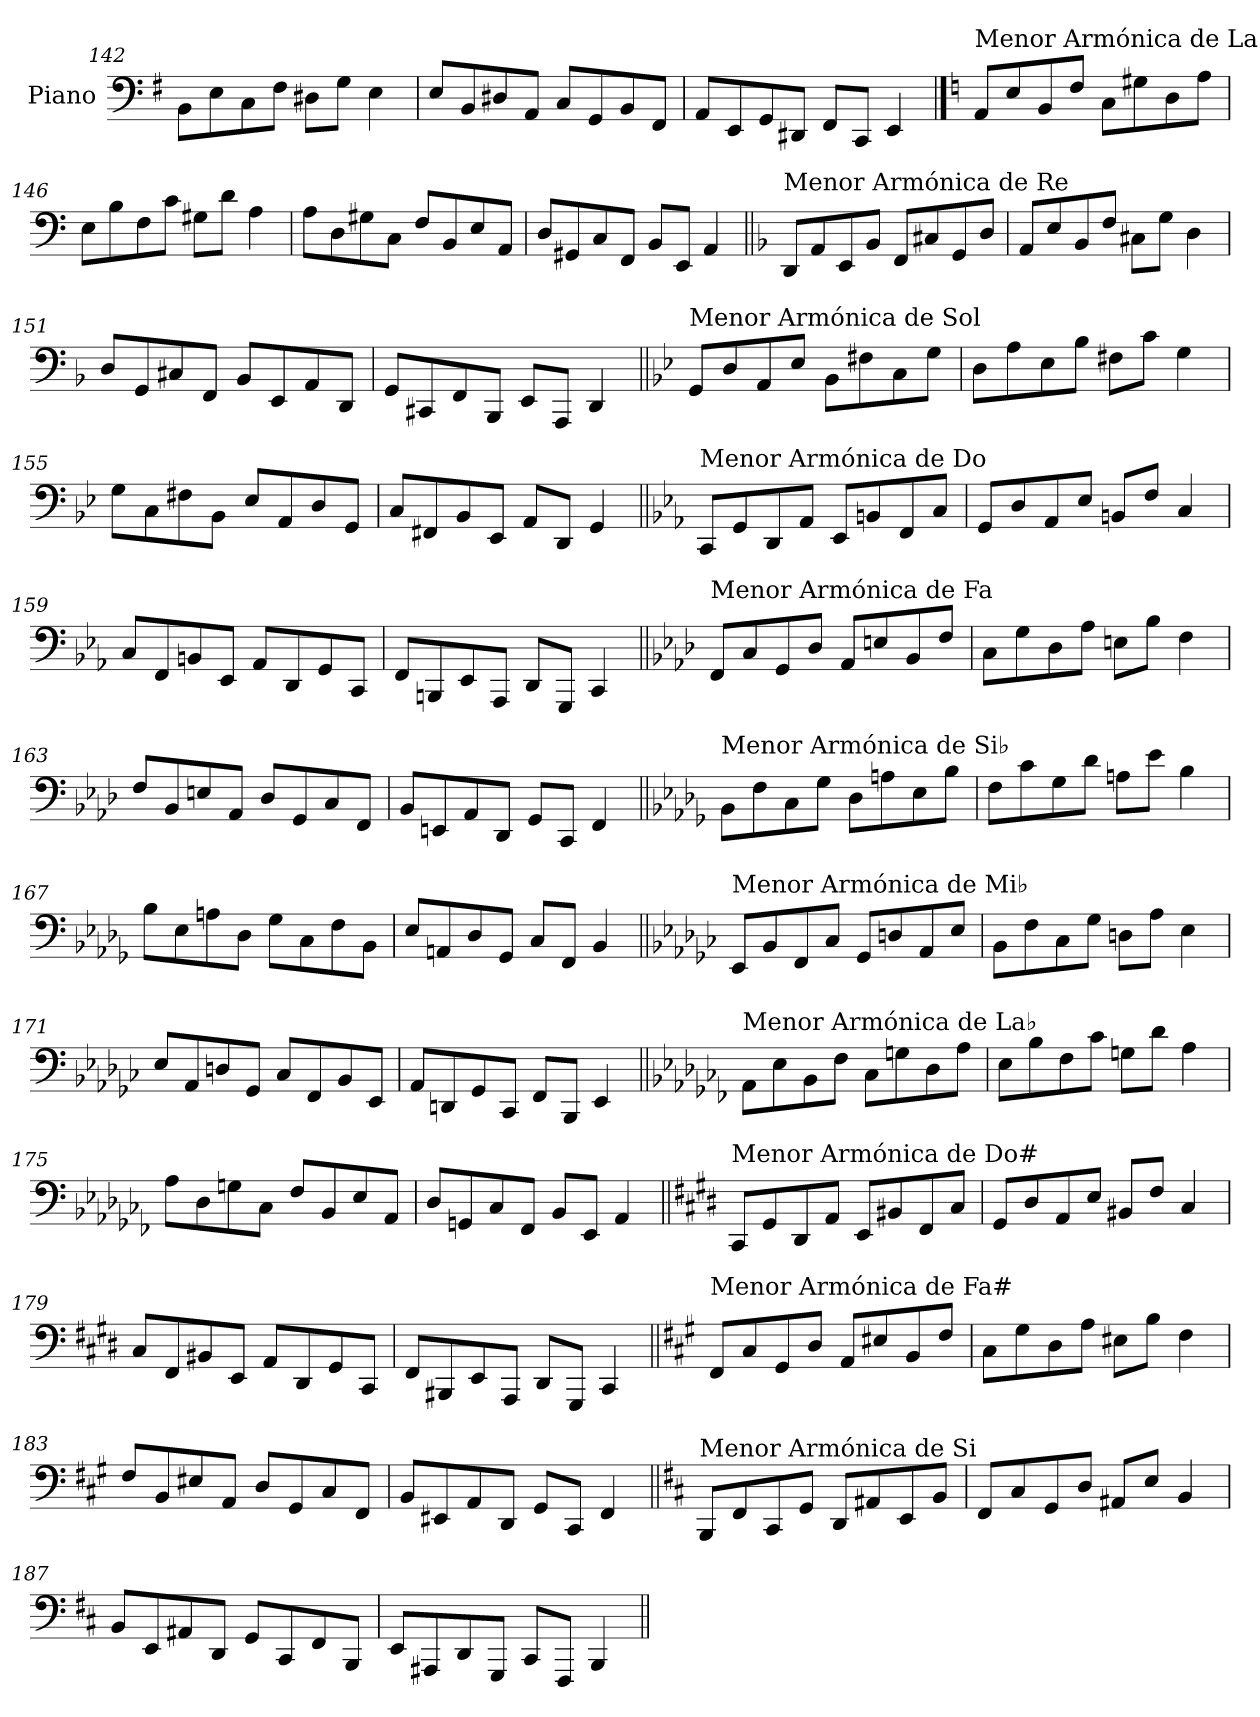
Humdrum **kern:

**kern
*part1
*staff1
*I"Piano
*I'Pno.
*clefF4
*k[f#]
=142
8BB\L
8E\
8C\
8F#\J
8D#X\L
8G\J
4E\
=143
8E/L
8BB/
8D#X/
8AA/J
8C/L
8GG/
8BB/
8FF#/J
=144
8AA/L
8EE/
8GG/
8DD#X/J
8FF#/L
8CC/J
4EE/
!!LO:PB:g=z
==145
*k[]
!LO:TX:a:t=Menor Armónica de La
8AA/L
8E/
8BB/
8F/J
8C\L
8G#X\
8D\
8A\J
=146
8E\L
8B\
8F\
8c\J
8G#X\L
8d\J
4A\
=147
8A\L
8D\
8G#X\
8C\J
8F/L
8BB/
8E/
8AA/J
=148
8D/L
8GG#X/
8C/
8FF/J
8BB/L
8EE/J
4AA/
!!LO:LB:g=z
=149||
*k[b-]
!LO:TX:a:t=Menor Armónica de Re
8DD/L
8AA/
8EE/
8BB-/J
8FF/L
8C#X/
8GG/
8D/J
=150
8AA/L
8E/
8BB-/
8F/J
8C#X\L
8G\J
4D\
=151
8D/L
8GG/
8C#X/
8FF/J
8BB-/L
8EE/
8AA/
8DD/J
=152
8GG/L
8CC#X/
8FF/
8BBB-/J
8EE/L
8AAA/J
4DD/
!!LO:LB:g=z
=153||
*k[b-e-]
!LO:TX:a:t=Menor Armónica de Sol
8GG/L
8D/
8AA/
8E-/J
8BB-\L
8F#X\
8C\
8G\J
=154
8D\L
8A\
8E-\
8B-\J
8F#X\L
8c\J
4G\
=155
8G\L
8C\
8F#X\
8BB-\J
8E-/L
8AA/
8D/
8GG/J
=156
8C/L
8FF#X/
8BB-/
8EE-/J
8AA/L
8DD/J
4GG/
!!LO:LB:g=z
=157||
*k[b-e-a-]
!LO:TX:a:t=Menor Armónica de Do
8CC/L
8GG/
8DD/
8AA-/J
8EE-/L
8BBn/
8FF/
8C/J
=158
8GG/L
8D/
8AA-/
8E-/J
8BBn/L
8F/J
4C/
=159
8C/L
8FF/
8BBn/
8EE-/J
8AA-/L
8DD/
8GG/
8CC/J
=160
8FF/L
8BBBn/
8EE-/
8AAA-/J
8DD/L
8GGG/J
4CC/
!!LO:LB:g=z
=161||
*k[b-e-a-d-]
!LO:TX:a:t=Menor Armónica de Fa
8FF/L
8C/
8GG/
8D-/J
8AA-/L
8En/
8BB-/
8F/J
=162
8C\L
8G\
8D-\
8A-\J
8En\L
8B-\J
4F\
=163
8F/L
8BB-/
8En/
8AA-/J
8D-/L
8GG/
8C/
8FF/J
=164
8BB-/L
8EEn/
8AA-/
8DD-/J
8GG/L
8CC/J
4FF/
!!LO:LB:g=z
=165||
*k[b-e-a-d-g-]
!LO:TX:a:t=Menor Armónica de Si♭
8BB-\L
8F\
8C\
8G-\J
8D-\L
8An\
8E-\
8B-\J
=166
8F\L
8c\
8G-\
8d-\J
8An\L
8e-\J
4B-\
=167
8B-\L
8E-\
8An\
8D-\J
8G-\L
8C\
8F\
8BB-\J
=168
8E-/L
8AAn/
8D-/
8GG-/J
8C/L
8FF/J
4BB-/
!!LO:LB:g=z
=169||
*k[b-e-a-d-g-c-]
!LO:TX:a:t=Menor Armónica de Mi♭
8EE-/L
8BB-/
8FF/
8C-/J
8GG-/L
8Dn/
8AA-/
8E-/J
=170
8BB-\L
8F\
8C-\
8G-\J
8Dn\L
8A-\J
4E-\
=171
8E-/L
8AA-/
8Dn/
8GG-/J
8C-/L
8FF/
8BB-/
8EE-/J
=172
8AA-/L
8DDn/
8GG-/
8CC-/J
8FF/L
8BBB-/J
4EE-/
!!LO:LB:g=z
=173||
*k[b-e-a-d-g-c-f-]
!LO:TX:a:t=Menor Armónica de La♭
8AA-\L
8E-\
8BB-\
8F-\J
8C-\L
8Gn\
8D-\
8A-\J
=174
8E-\L
8B-\
8F-\
8c-\J
8Gn\L
8d-\J
4A-\
=175
8A-\L
8D-\
8Gn\
8C-\J
8F-/L
8BB-/
8E-/
8AA-/J
=176
8D-/L
8GGn/
8C-/
8FF-/J
8BB-/L
8EE-/J
4AA-/
!!LO:LB:g=z
=177||
*k[f#c#g#d#]
!LO:TX:a:t=Menor Armónica de Do#
8CC#/L
8GG#/
8DD#/
8AA/J
8EE/L
8BB#X/
8FF#/
8C#/J
=178
8GG#/L
8D#/
8AA/
8E/J
8BB#X/L
8F#/J
4C#/
=179
8C#/L
8FF#/
8BB#X/
8EE/J
8AA/L
8DD#/
8GG#/
8CC#/J
=180
8FF#/L
8BBB#X/
8EE/
8AAA/J
8DD#/L
8GGG#/J
4CC#/
!!LO:LB:g=z
=181||
*k[f#c#g#]
!LO:TX:a:t=Menor Armónica de Fa#
8FF#/L
8C#/
8GG#/
8D/J
8AA/L
8E#X/
8BB/
8F#/J
=182
8C#\L
8G#\
8D\
8A\J
8E#X\L
8B\J
4F#\
=183
8F#/L
8BB/
8E#X/
8AA/J
8D/L
8GG#/
8C#/
8FF#/J
=184
8BB/L
8EE#X/
8AA/
8DD/J
8GG#/L
8CC#/J
4FF#/
!!LO:LB:g=z
=185||
*k[f#c#]
!LO:TX:a:t=Menor Armónica de Si
8BBB/L
8FF#/
8CC#/
8GG/J
8DD/L
8AA#X/
8EE/
8BB/J
=186
8FF#/L
8C#/
8GG/
8D/J
8AA#X/L
8E/J
4BB/
=187
8BB/L
8EE/
8AA#X/
8DD/J
8GG/L
8CC#/
8FF#/
8BBB/J
=188
8EE/L
8AAA#X/
8DD/
8GGG/J
8CC#/L
8FFF#/J
4BBB/
=||
*-
